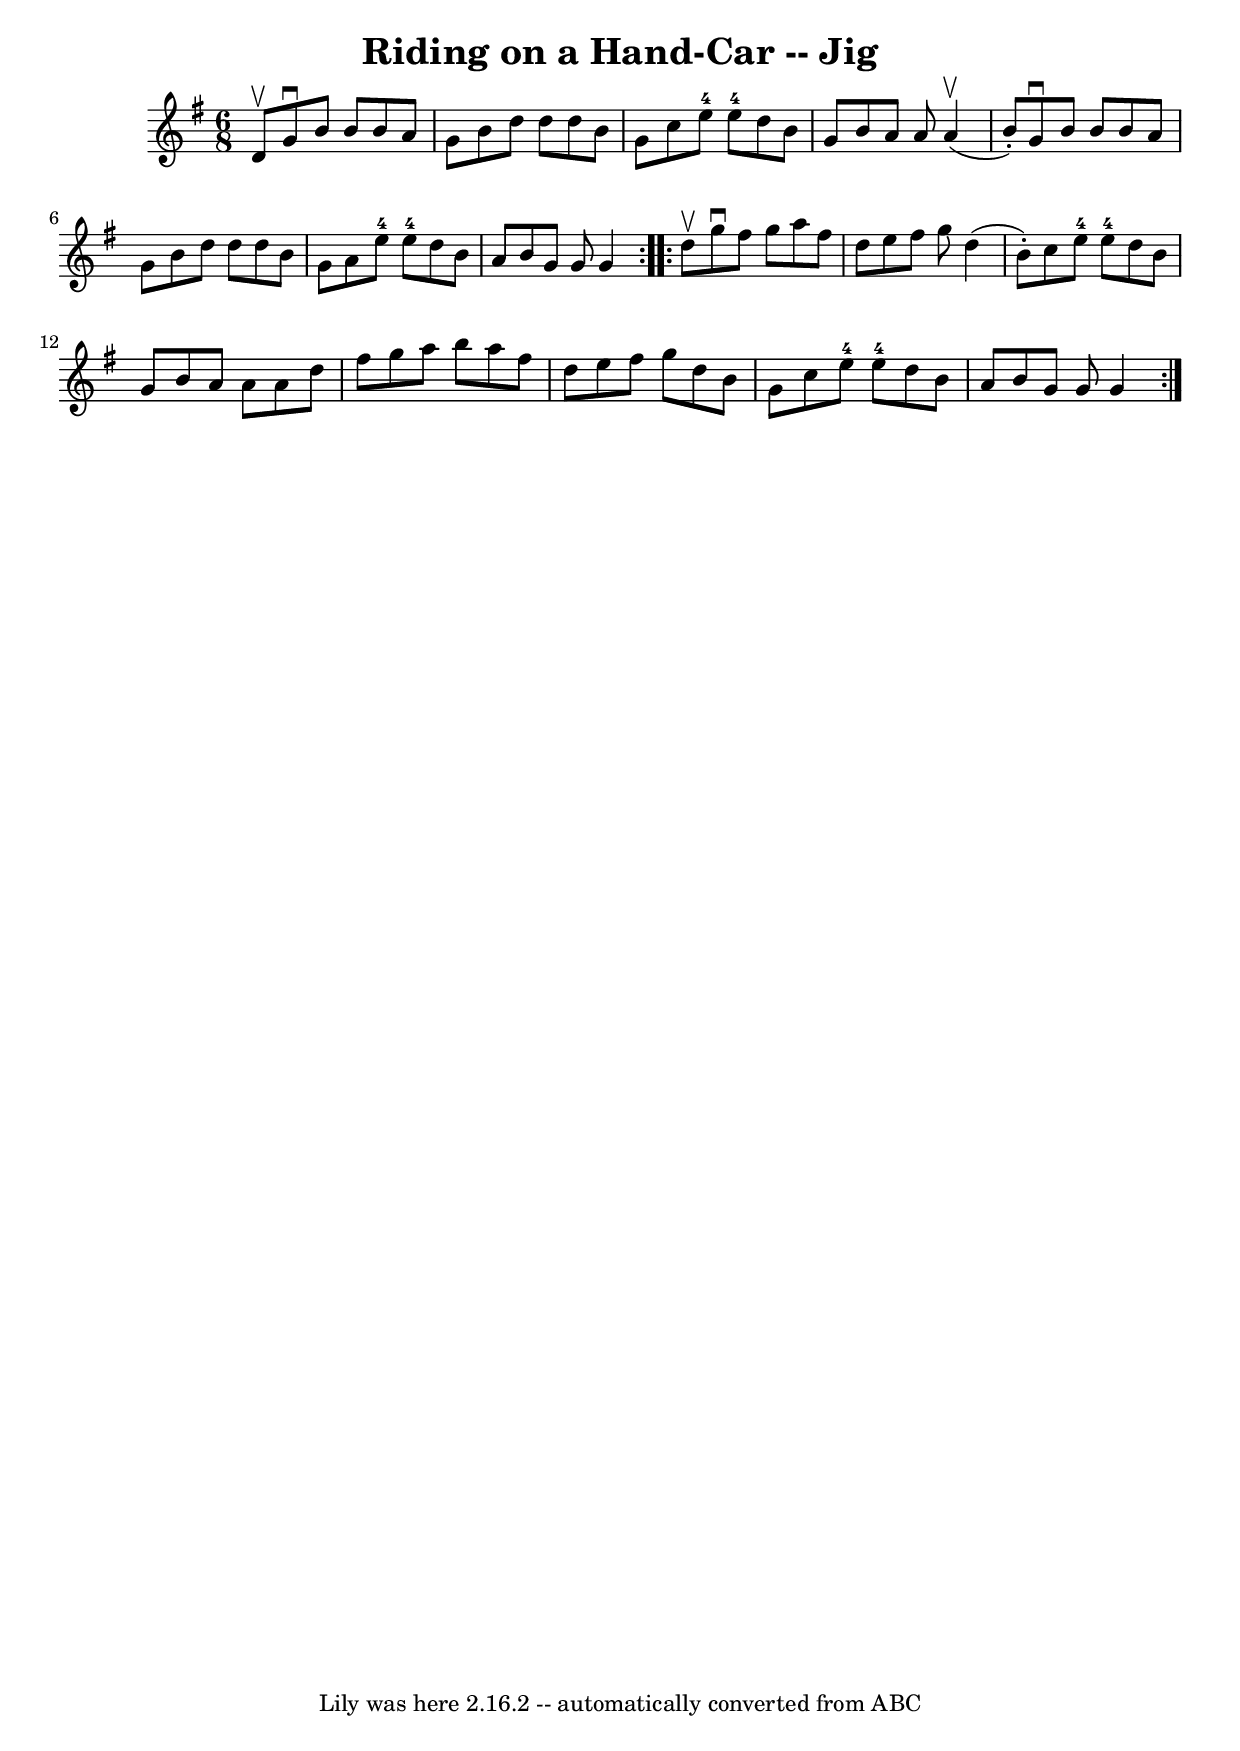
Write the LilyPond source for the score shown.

\version "2.16.2"
\include "Mammoth.ily"
\header {
  %% book = "Ryan's Mammoth Collection"
  crossRefNumber = "1"
  footnotes = ""
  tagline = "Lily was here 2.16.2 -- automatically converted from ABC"
  title = "Riding on a Hand-Car -- Jig"

}
voicedefault =  {



  \repeat volta 2 {

    \time 6/8 
    \key g \major d'8^\upbow |
    g'8^\downbow b'8 b'8    
    b'8 a'8 g'8  |
    b'8 d''8 d''8 d''8 b'8 g'8  
    |
    c''8 e''8-4 e''8-4 d''8 b'8 g'8  |
    b'8   
    a'8 a'8 a'4^\upbow(b'8 -.) |
    g'8^\downbow b'8 b'8 
    b'8 a'8 g'8  |
    b'8 d''8 d''8 d''8 b'8 g'8  
    |
    a'8 e''8-4 e''8-4 d''8 b'8 a'8  |
    b'8    
    g'8 g'8 g'4  
  } 
  \repeat volta 2 {
    d''8^\upbow |
    g''8 
    ^\downbow fis''8 g''8 a''8 fis''8 d''8  |
    e''8 fis''8 
    g''8 d''4 (b'8 -.) |
    c''8 e''8-4 e''8-4 d''8   
    b'8 g'8  |
    b'8 a'8 a'8 a'8 d''8 fis''8  |
    
    g''8 a''8 b''8 a''8 fis''8 d''8  |
    e''8 fis''8    
    g''8 d''8 b'8 g'8  |
    c''8 e''8-4 e''8-4 d''8    
    b'8 a'8  |
    b'8 g'8 g'8 g'4  
  }   

}

\score{
  <<

    \context Staff="default"
    {
      \voicedefault 
      
    }

  >>
  \layout {
    
  }
  \midi {
  }

}
